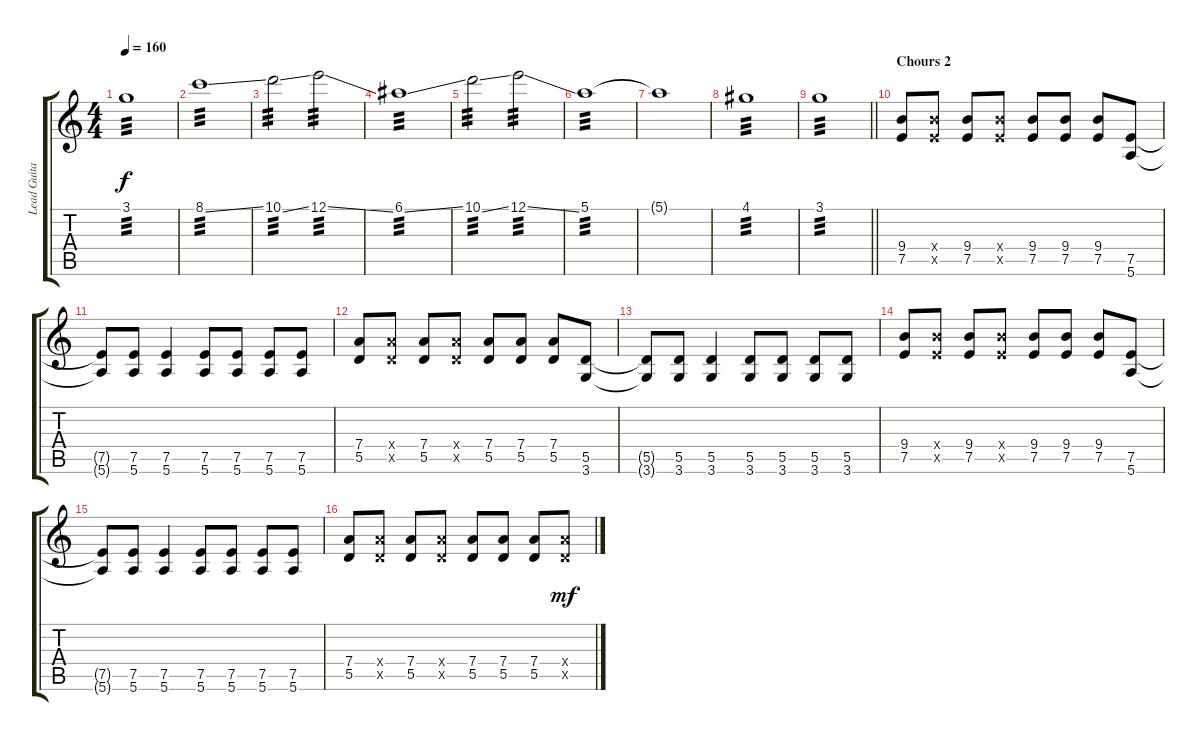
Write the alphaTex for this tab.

\track ("Lead Guitar" "Lead Guita") {instrument distortionguitar}
\staff {score tabs}
\tuning (E4 B3 G3 D3 A2 E2) {hide}
\ts (4 4)
\tempo 160
\clef g2
\ks c
3.1.1{tp 3 dy f} |
8.1{ss}.1{tp 3} |
10.1{ss}.2{tp 3} 12.1{ss}.2{tp 3} |
6.1{ss}.1{tp 3} |
10.1{ss}.2{tp 3} 12.1{ss}.2{tp 3} |
5.1.1{tp 3} |
5.1{t}.1 |
4.1.1{tp 3} |
\barLineRight lightlight
3.1.1{tp 3} |
\section ("" "Chours 2")
(9.4 7.5).8 (9.4{x} 7.5{x}).8 (9.4 7.5).8 (9.4{x} 7.5{x}).8 (9.4 7.5).8 (9.4 7.5).8 (9.4 7.5).8 (7.5 5.6).8 |
(7.5{t} 5.6{t}).8 (7.5 5.6).8 (7.5 5.6).4 (7.5 5.6).8 (7.5 5.6).8 (7.5 5.6).8 (7.5 5.6).8 |
(7.4 5.5).8 (7.4{x} 5.5{x}).8 (7.4 5.5).8 (7.4{x} 5.5{x}).8 (7.4 5.5).8 (7.4 5.5).8 (7.4 5.5).8 (5.5 3.6).8 |
(5.5{t} 3.6{t}).8 (5.5 3.6).8 (5.5 3.6).4 (5.5 3.6).8 (5.5 3.6).8 (5.5 3.6).8 (5.5 3.6).8 |
(9.4 7.5).8 (9.4{x} 7.5{x}).8 (9.4 7.5).8 (9.4{x} 7.5{x}).8 (9.4 7.5).8 (9.4 7.5).8 (9.4 7.5).8 (7.5 5.6).8 |
(7.5{t} 5.6{t}).8 (7.5 5.6).8 (7.5 5.6).4 (7.5 5.6).8 (7.5 5.6).8 (7.5 5.6).8 (7.5 5.6).8 |
(7.4 5.5).8 (7.4{x} 5.5{x}).8 (7.4 5.5).8 (7.4{x} 5.5{x}).8 (7.4 5.5).8 (7.4 5.5).8 (7.4 5.5).8 (7.4{x} 5.5{x}).8{dy mf}
